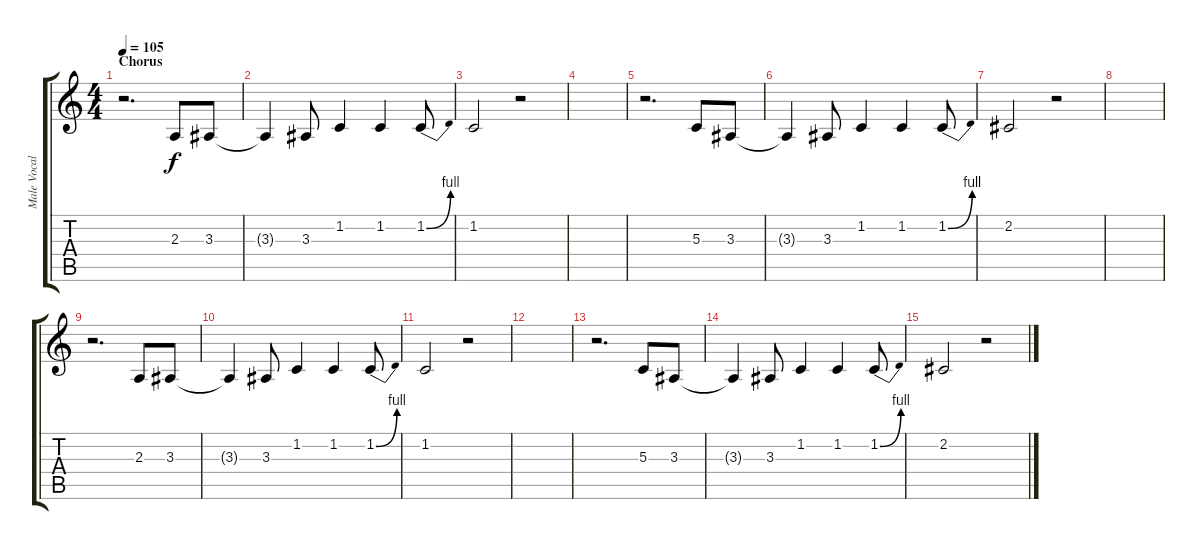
\track ("Male Vocals" "Male Vocal") {instrument bassoon}
\staff {score tabs}
\tuning (E4 B3 G3 D3 A2 E2) {hide}
\ts (4 4)
\section ("" "Chorus")
\tempo 105
\clef g2
\ks c
r.2{d dy f} 2.3.8 3.3.8 |
3.3{t}.4 3.3.8 1.2.4 1.2.4 1.2{be (bend 0 0 60 4)}.8 |
1.2.2 r.2 |
|
r.2{d} 5.3.8 3.3.8 |
3.3{t}.4 3.3.8 1.2.4 1.2.4 1.2{be (bend 0 0 60 4)}.8 |
2.2.2 r.2 |
|
r.2{d} 2.3.8 3.3.8 |
3.3{t}.4 3.3.8 1.2.4 1.2.4 1.2{be (bend 0 0 60 4)}.8 |
1.2.2 r.2 |
|
r.2{d} 5.3.8 3.3.8 |
3.3{t}.4 3.3.8 1.2.4 1.2.4 1.2{be (bend 0 0 60 4)}.8 |
2.2.2 r.2
